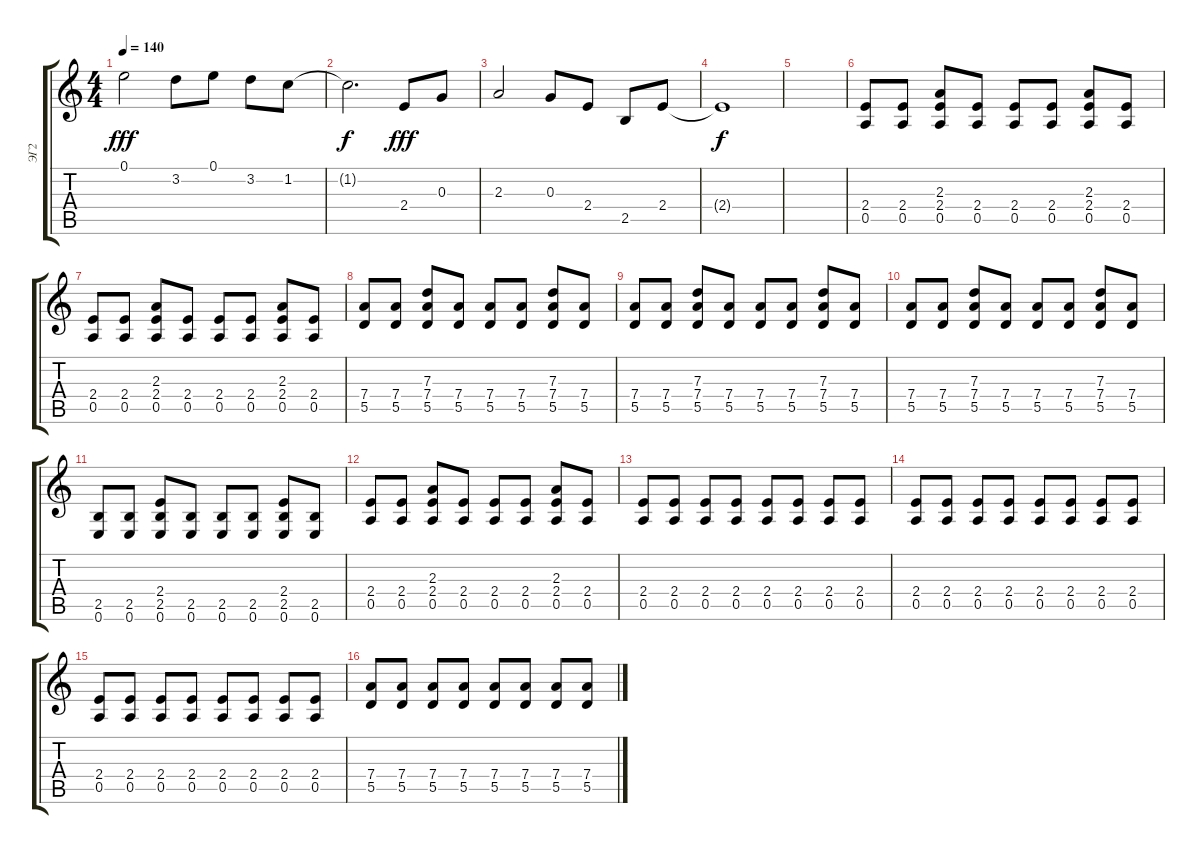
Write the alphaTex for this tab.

\track ("ЭГ2" "ЭГ2") {instrument distortionguitar}
\staff {score tabs}
\tuning (E4 B3 G3 D3 A2 E2) {hide}
\ts (4 4)
\tempo 140
\clef g2
\ks c
0.1.2{dy fff} 3.2.8 0.1.8 3.2.8 1.2.8 |
1.2{t}.2{d dy f} 2.4.8{dy fff} 0.3.8 |
2.3.2 0.3.8 2.4.8 2.5.8 2.4.8 |
2.4{t}.1{dy f} |
|
(2.4 0.5).8 (2.4 0.5).8 (2.3 2.4 0.5).8 (2.4 0.5).8 (2.4 0.5).8 (2.4 0.5).8 (2.3 2.4 0.5).8 (2.4 0.5).8 |
(2.4 0.5).8 (2.4 0.5).8 (2.3 2.4 0.5).8 (2.4 0.5).8 (2.4 0.5).8 (2.4 0.5).8 (2.3 2.4 0.5).8 (2.4 0.5).8 |
(7.4 5.5).8 (7.4 5.5).8 (7.3 7.4 5.5).8 (7.4 5.5).8 (7.4 5.5).8 (7.4 5.5).8 (7.3 7.4 5.5).8 (7.4 5.5).8 |
(7.4 5.5).8 (7.4 5.5).8 (7.3 7.4 5.5).8 (7.4 5.5).8 (7.4 5.5).8 (7.4 5.5).8 (7.3 7.4 5.5).8 (7.4 5.5).8 |
(7.4 5.5).8 (7.4 5.5).8 (7.3 7.4 5.5).8 (7.4 5.5).8 (7.4 5.5).8 (7.4 5.5).8 (7.3 7.4 5.5).8 (7.4 5.5).8 |
(2.5 0.6).8 (2.5 0.6).8 (2.4 2.5 0.6).8 (2.5 0.6).8 (2.5 0.6).8 (2.5 0.6).8 (2.4 2.5 0.6).8 (2.5 0.6).8 |
(2.4 0.5).8 (2.4 0.5).8 (2.3 2.4 0.5).8 (2.4 0.5).8 (2.4 0.5).8 (2.4 0.5).8 (2.3 2.4 0.5).8 (2.4 0.5).8 |
(2.4 0.5).8 (2.4 0.5).8 (2.4 0.5).8 (2.4 0.5).8 (2.4 0.5).8 (2.4 0.5).8 (2.4 0.5).8 (2.4 0.5).8 |
(2.4 0.5).8 (2.4 0.5).8 (2.4 0.5).8 (2.4 0.5).8 (2.4 0.5).8 (2.4 0.5).8 (2.4 0.5).8 (2.4 0.5).8 |
(2.4 0.5).8 (2.4 0.5).8 (2.4 0.5).8 (2.4 0.5).8 (2.4 0.5).8 (2.4 0.5).8 (2.4 0.5).8 (2.4 0.5).8 |
(7.4 5.5).8 (7.4 5.5).8 (7.4 5.5).8 (7.4 5.5).8 (7.4 5.5).8 (7.4 5.5).8 (7.4 5.5).8 (7.4 5.5).8
